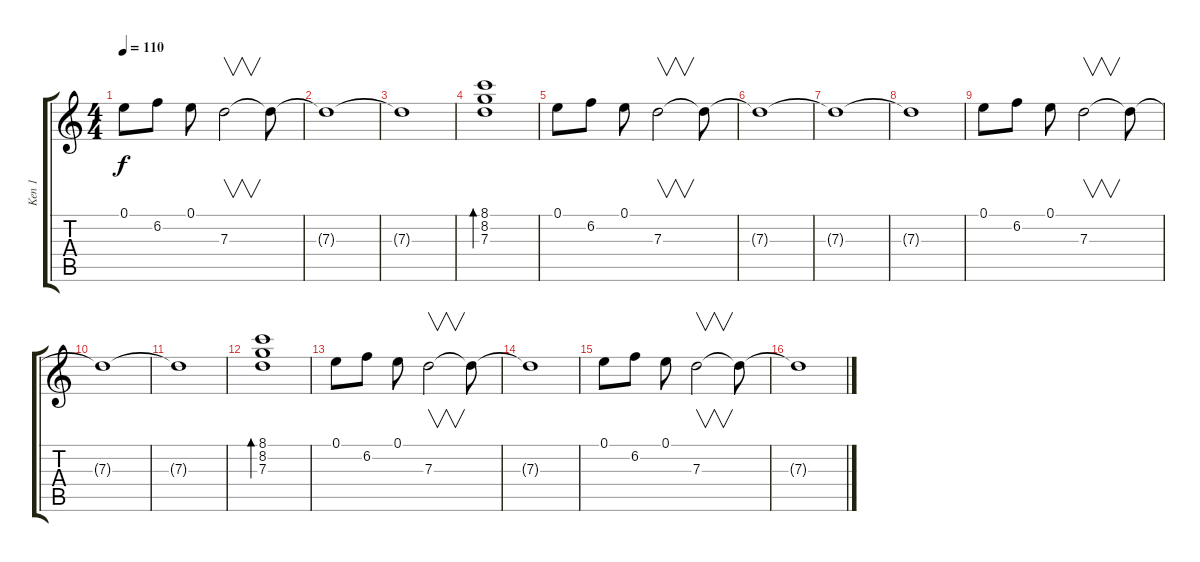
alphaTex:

\track ("Ken 1" "Ken 1") {instrument electricguitarclean}
\staff {score tabs}
\tuning (E4 B3 G3 D3 A2 E2) {hide}
\ts (4 4)
\tempo 110
\clef g2
\ks c
0.1.8{dy f instrument electricguitarclean} 6.2.8 0.1.8 7.3.2{v} 7.3{t}.8 |
7.3{t}.1 |
7.3{t}.1 |
(8.1 8.2 7.3).1{bd 240} |
0.1.8 6.2.8 0.1.8 7.3.2{v} 7.3{t}.8 |
7.3{t}.1 |
7.3{t}.1 |
7.3{t}.1 |
0.1.8 6.2.8 0.1.8 7.3.2{v} 7.3{t}.8 |
7.3{t}.1 |
7.3{t}.1 |
(8.1 8.2 7.3).1{bd 240} |
0.1.8 6.2.8 0.1.8 7.3.2{v} 7.3{t}.8 |
7.3{t}.1 |
0.1.8 6.2.8 0.1.8 7.3.2{v} 7.3{t}.8 |
7.3{t}.1
